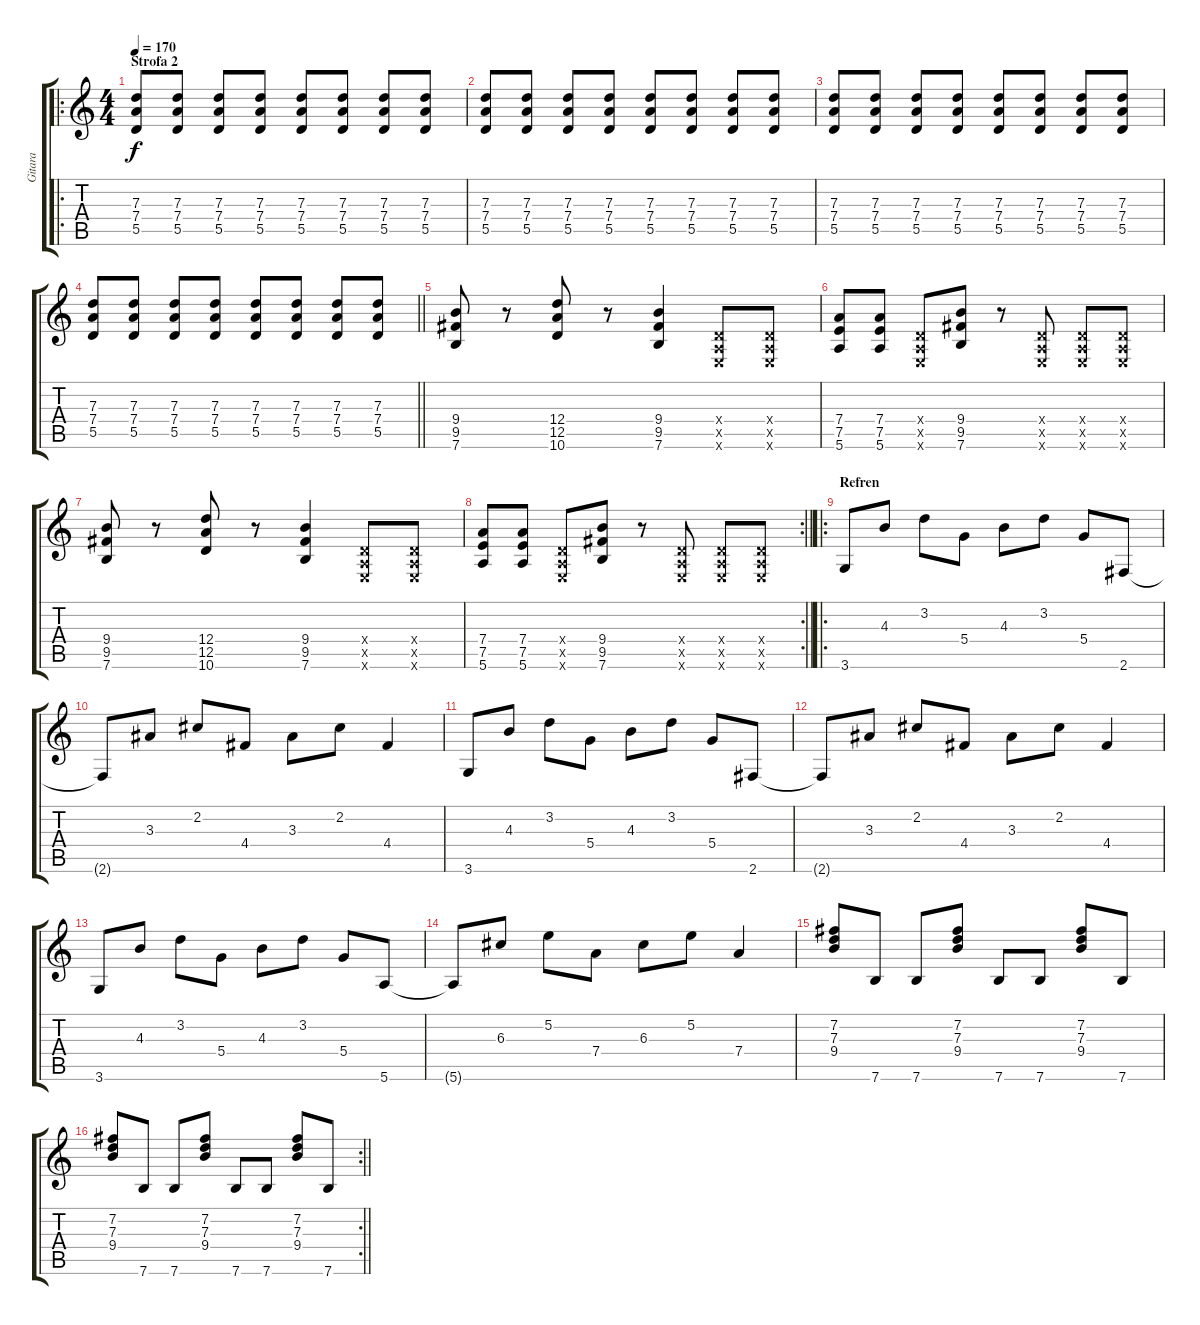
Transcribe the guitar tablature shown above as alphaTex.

\track ("Gitara" "Gitara") {instrument overdrivenguitar}
\staff {score tabs}
\tuning (E4 B3 G3 D3 A2 E2) {hide}
\ro
\ts (4 4)
\section ("" "Strofa 2")
\tempo 170
\clef g2
\ks c
(7.3 7.4 5.5).8{dy f volume 7} (7.3 7.4 5.5).8 (7.3 7.4 5.5).8 (7.3 7.4 5.5).8 (7.3 7.4 5.5).8 (7.3 7.4 5.5).8 (7.3 7.4 5.5).8 (7.3 7.4 5.5).8 |
(7.3 7.4 5.5).8 (7.3 7.4 5.5).8 (7.3 7.4 5.5).8 (7.3 7.4 5.5).8 (7.3 7.4 5.5).8 (7.3 7.4 5.5).8 (7.3 7.4 5.5).8 (7.3 7.4 5.5).8 |
(7.3 7.4 5.5).8 (7.3 7.4 5.5).8 (7.3 7.4 5.5).8 (7.3 7.4 5.5).8 (7.3 7.4 5.5).8 (7.3 7.4 5.5).8 (7.3 7.4 5.5).8 (7.3 7.4 5.5).8 |
\barLineRight lightlight
(7.3 7.4 5.5).8 (7.3 7.4 5.5).8 (7.3 7.4 5.5).8 (7.3 7.4 5.5).8 (7.3 7.4 5.5).8 (7.3 7.4 5.5).8 (7.3 7.4 5.5).8 (7.3 7.4 5.5).8 |
(9.4 9.5 7.6).8{volume 13} r.8 (12.4 12.5 10.6).8 r.8 (9.4 9.5 7.6).4 (0.4{x} 0.5{x} 0.6{x}).8 (0.4{x} 0.5{x} 0.6{x}).8 |
(7.4 7.5 5.6).8 (7.4 7.5 5.6).8 (0.4{x} 0.5{x} 0.6{x}).8 (9.4 9.5 7.6).8 r.8 (0.4{x} 0.5{x} 0.6{x}).8 (0.4{x} 0.5{x} 0.6{x}).8 (0.4{x} 0.5{x} 0.6{x}).8 |
(9.4 9.5 7.6).8 r.8 (12.4 12.5 10.6).8 r.8 (9.4 9.5 7.6).4 (0.4{x} 0.5{x} 0.6{x}).8 (0.4{x} 0.5{x} 0.6{x}).8 |
\rc 2
\barLineRight lightlight
(7.4 7.5 5.6).8 (7.4 7.5 5.6).8 (0.4{x} 0.5{x} 0.6{x}).8 (9.4 9.5 7.6).8 r.8 (0.4{x} 0.5{x} 0.6{x}).8 (0.4{x} 0.5{x} 0.6{x}).8 (0.4{x} 0.5{x} 0.6{x}).8 |
\ro
\section ("" "Refren")
3.6.8{volume 8} 4.3.8 3.2.8 5.4.8 4.3.8 3.2.8 5.4.8 2.6.8 |
2.6{t}.8 3.3.8 2.2.8 4.4.8 3.3.8 2.2.8 4.4.4 |
3.6.8 4.3.8 3.2.8 5.4.8 4.3.8 3.2.8 5.4.8 2.6.8 |
2.6{t}.8 3.3.8 2.2.8 4.4.8 3.3.8 2.2.8 4.4.4 |
3.6.8 4.3.8 3.2.8 5.4.8 4.3.8 3.2.8 5.4.8 5.6.8 |
5.6{t}.8 6.3.8 5.2.8 7.4.8 6.3.8 5.2.8 7.4.4 |
(7.2 7.3 9.4).8 7.6.8 7.6.8 (7.2 7.3 9.4).8 7.6.8 7.6.8 (7.2 7.3 9.4).8 7.6.8 |
\rc 2
\barLineRight lightlight
(7.2 7.3 9.4).8 7.6.8 7.6.8 (7.2 7.3 9.4).8 7.6.8 7.6.8 (7.2 7.3 9.4).8 7.6.8
